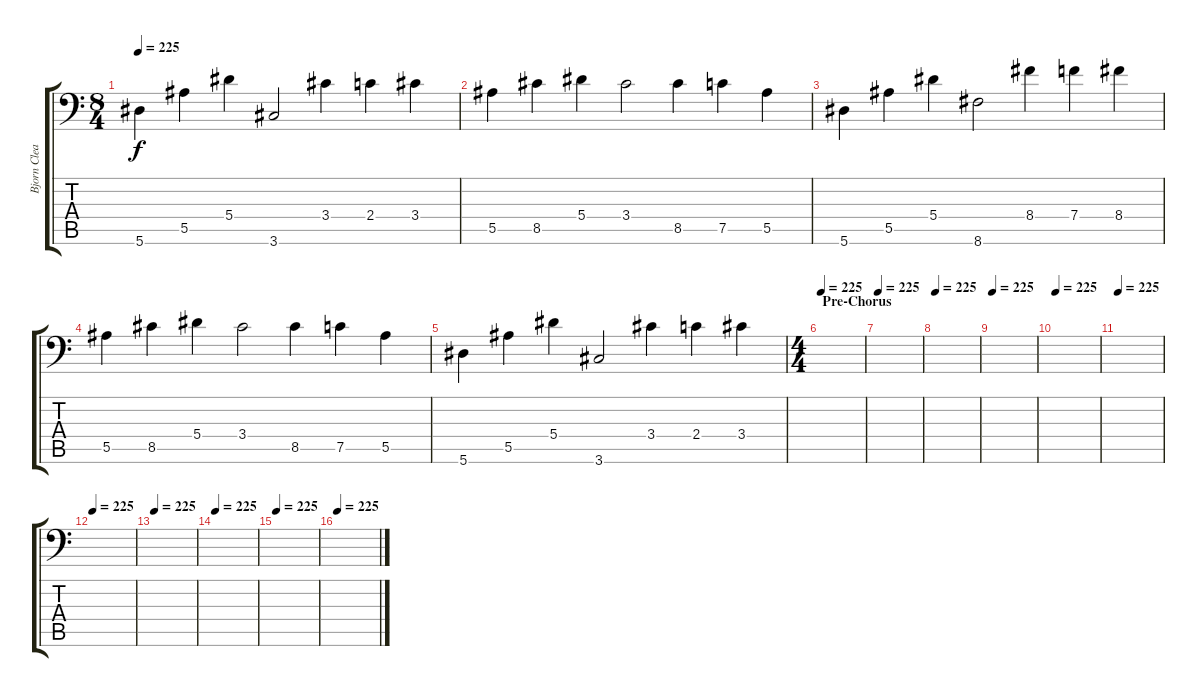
\track ("Bjorn Clean" "Bjorn Clea") {instrument electricguitarclean}
\staff {score tabs}
\tuning (C4 G3 Eb3 Bb2 F2 Bb1) {hide}
\ts (8 4)
\tempo 225
\clef f4
\ks c
5.6.4{dy f} 5.5.4 5.4.4 3.6.2 3.4.4 2.4.4 3.4.4 |
5.5.4 8.5.4 5.4.4 3.4.2 8.5.4 7.5.4 5.5.4 |
5.6.4 5.5.4 5.4.4 8.6.2 8.4.4 7.4.4 8.4.4 |
5.5.4 8.5.4 5.4.4 3.4.2 8.5.4 7.5.4 5.5.4 |
5.6.4 5.5.4 5.4.4 3.6.2 3.4.4 2.4.4 3.4.4 |
\ts (4 4)
\section ("" "Pre-Chorus")
\tempo 225
|
\tempo 225
|
\tempo 225
|
\tempo 225
|
\tempo 225
|
\tempo 225
|
\tempo 225
|
\tempo 225
|
\tempo 225
|
\tempo 225
|
\tempo 225
